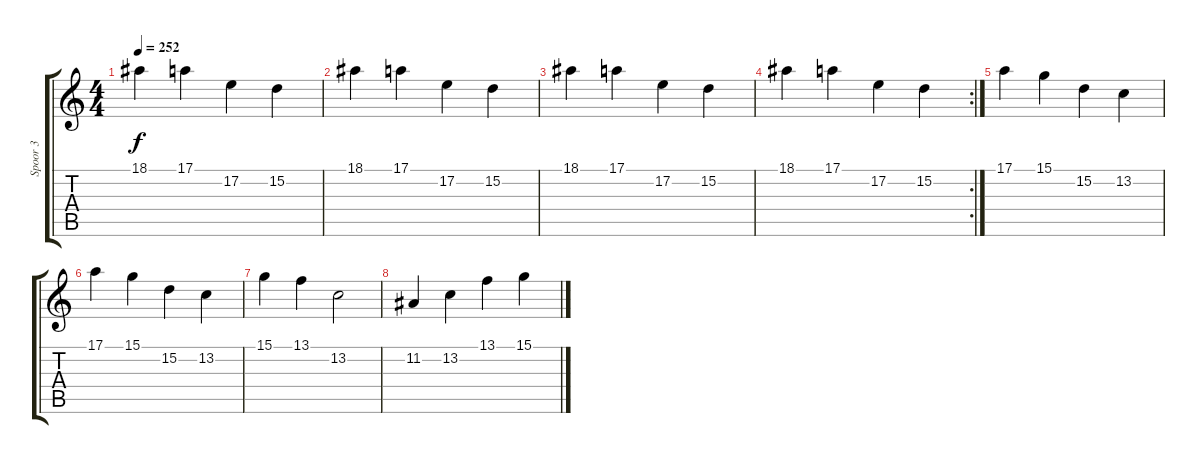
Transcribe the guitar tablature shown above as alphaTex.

\track ("Spoor 3" "Spoor 3") {instrument pizzicatostrings}
\staff {score tabs}
\tuning (E4 B3 G3 D3 A2 E2) {hide}
\ts (4 4)
\tempo 252
\clef g2
\ks c
18.1.4{dy f} 17.1.4 17.2.4 15.2.4 |
18.1.4 17.1.4 17.2.4 15.2.4 |
18.1.4 17.1.4 17.2.4 15.2.4 |
\rc 2
18.1.4 17.1.4 17.2.4 15.2.4 |
17.1.4 15.1.4 15.2.4 13.2.4 |
17.1.4 15.1.4 15.2.4 13.2.4 |
15.1.4 13.1.4 13.2.2 |
11.2.4 13.2.4 13.1.4 15.1.4
